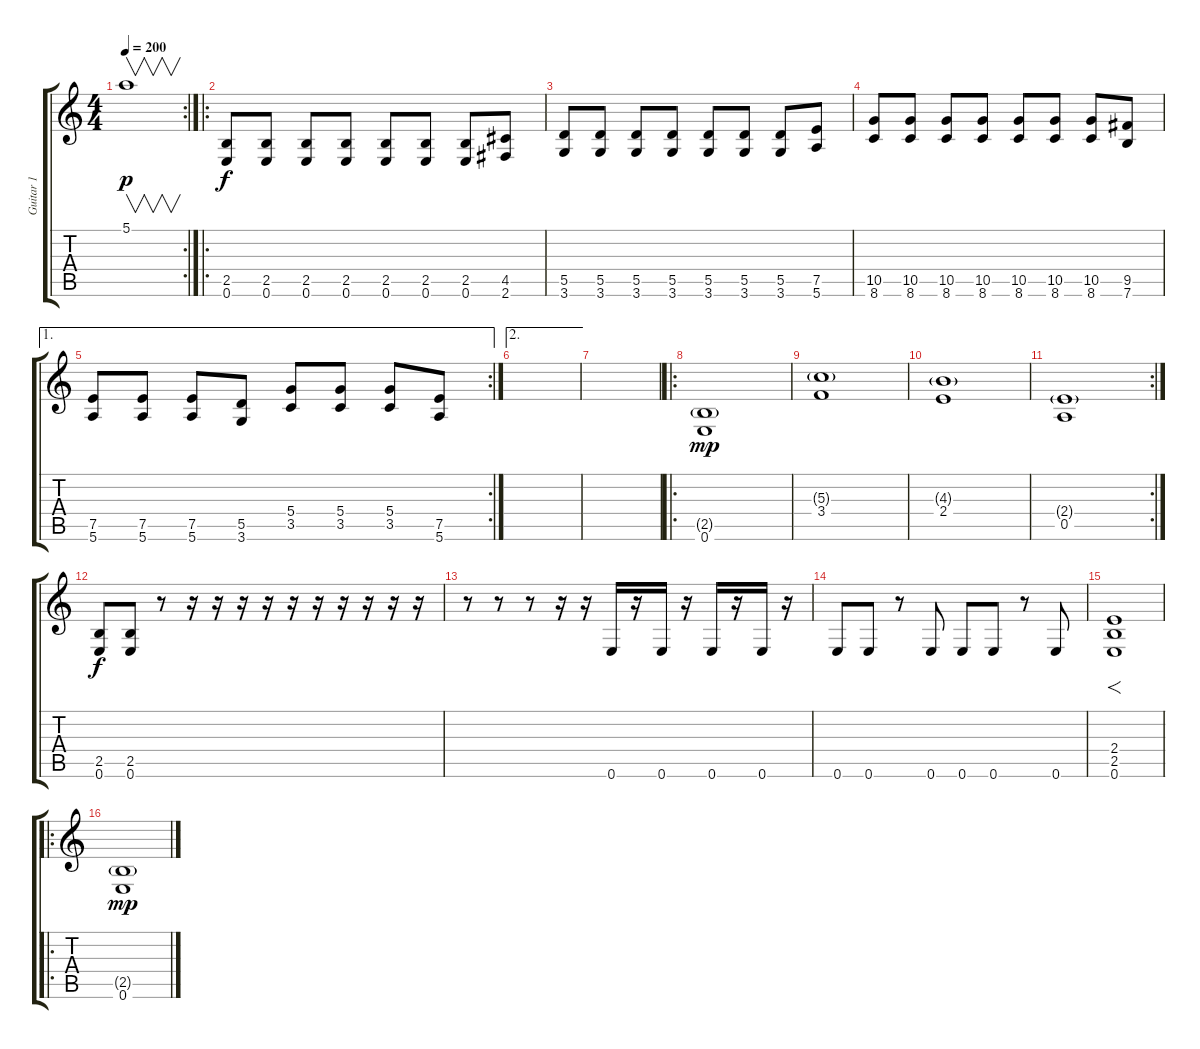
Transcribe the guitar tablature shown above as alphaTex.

\track ("Guitar 1" "Guitar 1") {instrument distortionguitar}
\staff {score tabs}
\tuning (E4 B3 G3 D3 A2 E2) {hide}
\rc 2
\ts (4 4)
\tempo 200
\clef g2
\ks c
5.1.1{v dy p} |
\ro
(2.5 0.6).8{dy f volume 14 balance 8 instrument distortionguitar} (2.5 0.6).8 (2.5 0.6).8 (2.5 0.6).8 (2.5 0.6).8 (2.5 0.6).8 (2.5 0.6).8 (4.5 2.6).8 |
(5.5 3.6).8 (5.5 3.6).8 (5.5 3.6).8 (5.5 3.6).8 (5.5 3.6).8 (5.5 3.6).8 (5.5 3.6).8 (7.5 5.6).8 |
(10.5 8.6).8 (10.5 8.6).8 (10.5 8.6).8 (10.5 8.6).8 (10.5 8.6).8 (10.5 8.6).8 (10.5 8.6).8 (9.5 7.6).8 |
\ae 1
\rc 2
(7.5 5.6).8 (7.5 5.6).8 (7.5 5.6).8 (5.5 3.6).8 (5.4 3.5).8 (5.4 3.5).8 (5.4 3.5).8 (7.5 5.6).8 |
\ae 2
|
|
\ro
(2.5{g} 0.6).1{dy mp} |
(5.3{g} 3.4).1 |
(4.3{g} 2.4).1 |
\rc 2
(2.4{g} 0.5).1 |
(2.5 0.6).8{dy f} (2.5 0.6).8 r.8 r.16 r.16 r.16 r.16 r.16 r.16 r.16 r.16 r.16 r.16 |
r.8 r.8 r.8 r.16 r.16 0.6.16 r.16 0.6.16 r.16 0.6.16 r.16 0.6.16 r.16 |
0.6.8 0.6.8 r.8 0.6.8 0.6.8 0.6.8 r.8 0.6.8 |
(2.4 2.5 0.6).1{f} |
\ro
(2.5{g} 0.6).1{dy mp}
